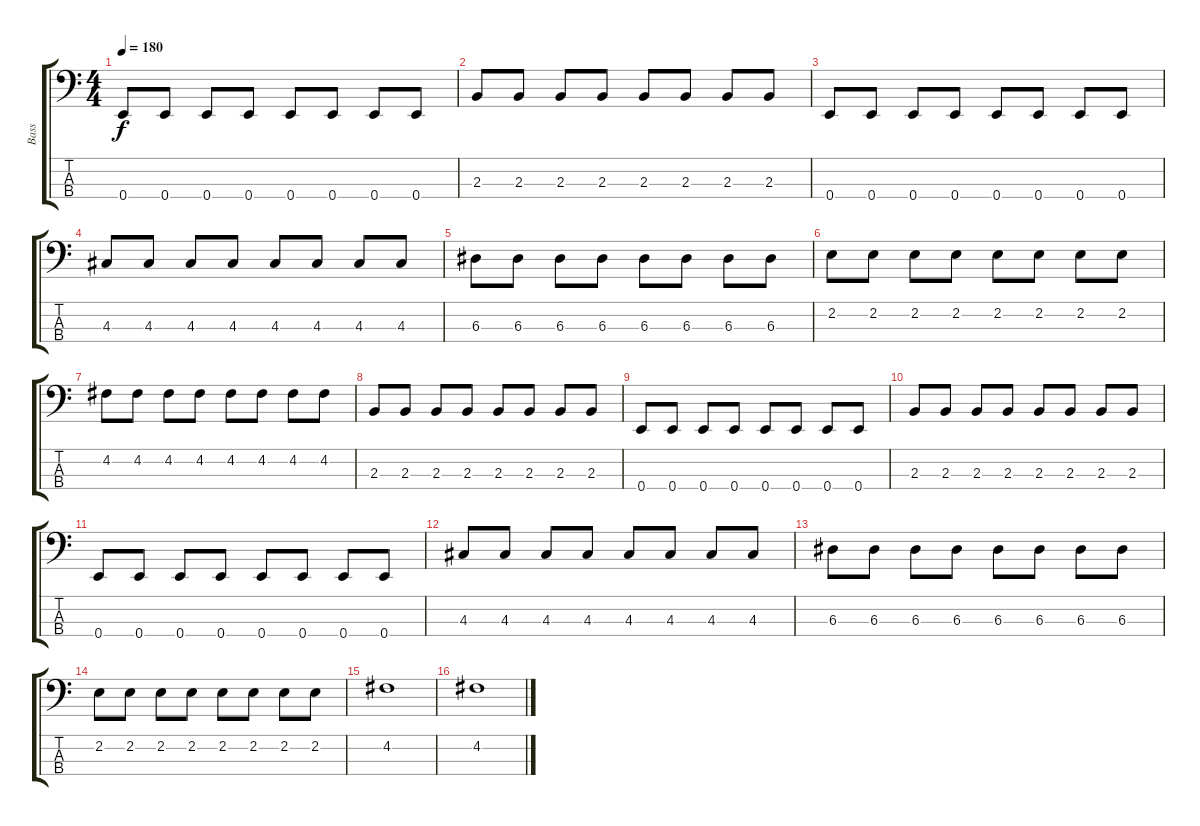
\track ("Bass" "Bass") {instrument electricbasspick}
\staff {score tabs}
\tuning (G2 D2 A1 E1) {hide}
\ts (4 4)
\tempo 180
\clef f4
\ks c
0.4.8{dy f} 0.4.8 0.4.8 0.4.8 0.4.8 0.4.8 0.4.8 0.4.8 |
2.3.8 2.3.8 2.3.8 2.3.8 2.3.8 2.3.8 2.3.8 2.3.8 |
0.4.8 0.4.8 0.4.8 0.4.8 0.4.8 0.4.8 0.4.8 0.4.8 |
4.3.8 4.3.8 4.3.8 4.3.8 4.3.8 4.3.8 4.3.8 4.3.8 |
6.3.8 6.3.8 6.3.8 6.3.8 6.3.8 6.3.8 6.3.8 6.3.8 |
2.2.8 2.2.8 2.2.8 2.2.8 2.2.8 2.2.8 2.2.8 2.2.8 |
4.2.8 4.2.8 4.2.8 4.2.8 4.2.8 4.2.8 4.2.8 4.2.8 |
2.3.8 2.3.8 2.3.8 2.3.8 2.3.8 2.3.8 2.3.8 2.3.8 |
0.4.8 0.4.8 0.4.8 0.4.8 0.4.8 0.4.8 0.4.8 0.4.8 |
2.3.8 2.3.8 2.3.8 2.3.8 2.3.8 2.3.8 2.3.8 2.3.8 |
0.4.8 0.4.8 0.4.8 0.4.8 0.4.8 0.4.8 0.4.8 0.4.8 |
4.3.8 4.3.8 4.3.8 4.3.8 4.3.8 4.3.8 4.3.8 4.3.8 |
6.3.8 6.3.8 6.3.8 6.3.8 6.3.8 6.3.8 6.3.8 6.3.8 |
2.2.8 2.2.8 2.2.8 2.2.8 2.2.8 2.2.8 2.2.8 2.2.8 |
4.2.1 |
4.2.1
